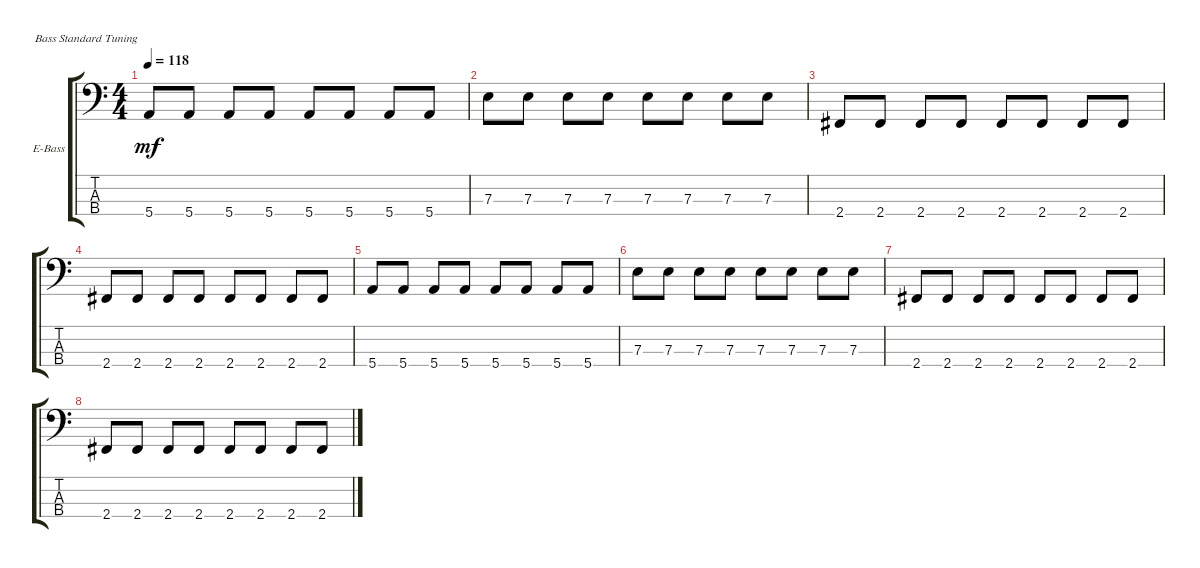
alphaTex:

\defaultSystemsLayout 4
\bracketExtendMode groupsimilarinstruments
\firstSystemTrackNameOrientation horizontal
\otherSystemsTrackNameOrientation horizontal
\track ("Electric Bass" "E-Bass") {instrument electricbassfinger}
\staff {score tabs}
\tuning (G2 D2 A1 E1)
\ts (4 4)
\tempo 118
\clef f4
\ks c
5.4.8{dy mf} 5.4.8 5.4.8 5.4.8 5.4.8 5.4.8 5.4.8 5.4.8 |
7.3.8 7.3.8 7.3.8 7.3.8 7.3.8 7.3.8 7.3.8 7.3.8 |
2.4.8 2.4.8 2.4.8 2.4.8 2.4.8 2.4.8 2.4.8 2.4.8 |
2.4.8 2.4.8 2.4.8 2.4.8 2.4.8 2.4.8 2.4.8 2.4.8 |
5.4.8 5.4.8 5.4.8 5.4.8 5.4.8 5.4.8 5.4.8 5.4.8 |
7.3.8 7.3.8 7.3.8 7.3.8 7.3.8 7.3.8 7.3.8 7.3.8 |
2.4.8 2.4.8 2.4.8 2.4.8 2.4.8 2.4.8 2.4.8 2.4.8 |
2.4.8 2.4.8 2.4.8 2.4.8 2.4.8 2.4.8 2.4.8 2.4.8
